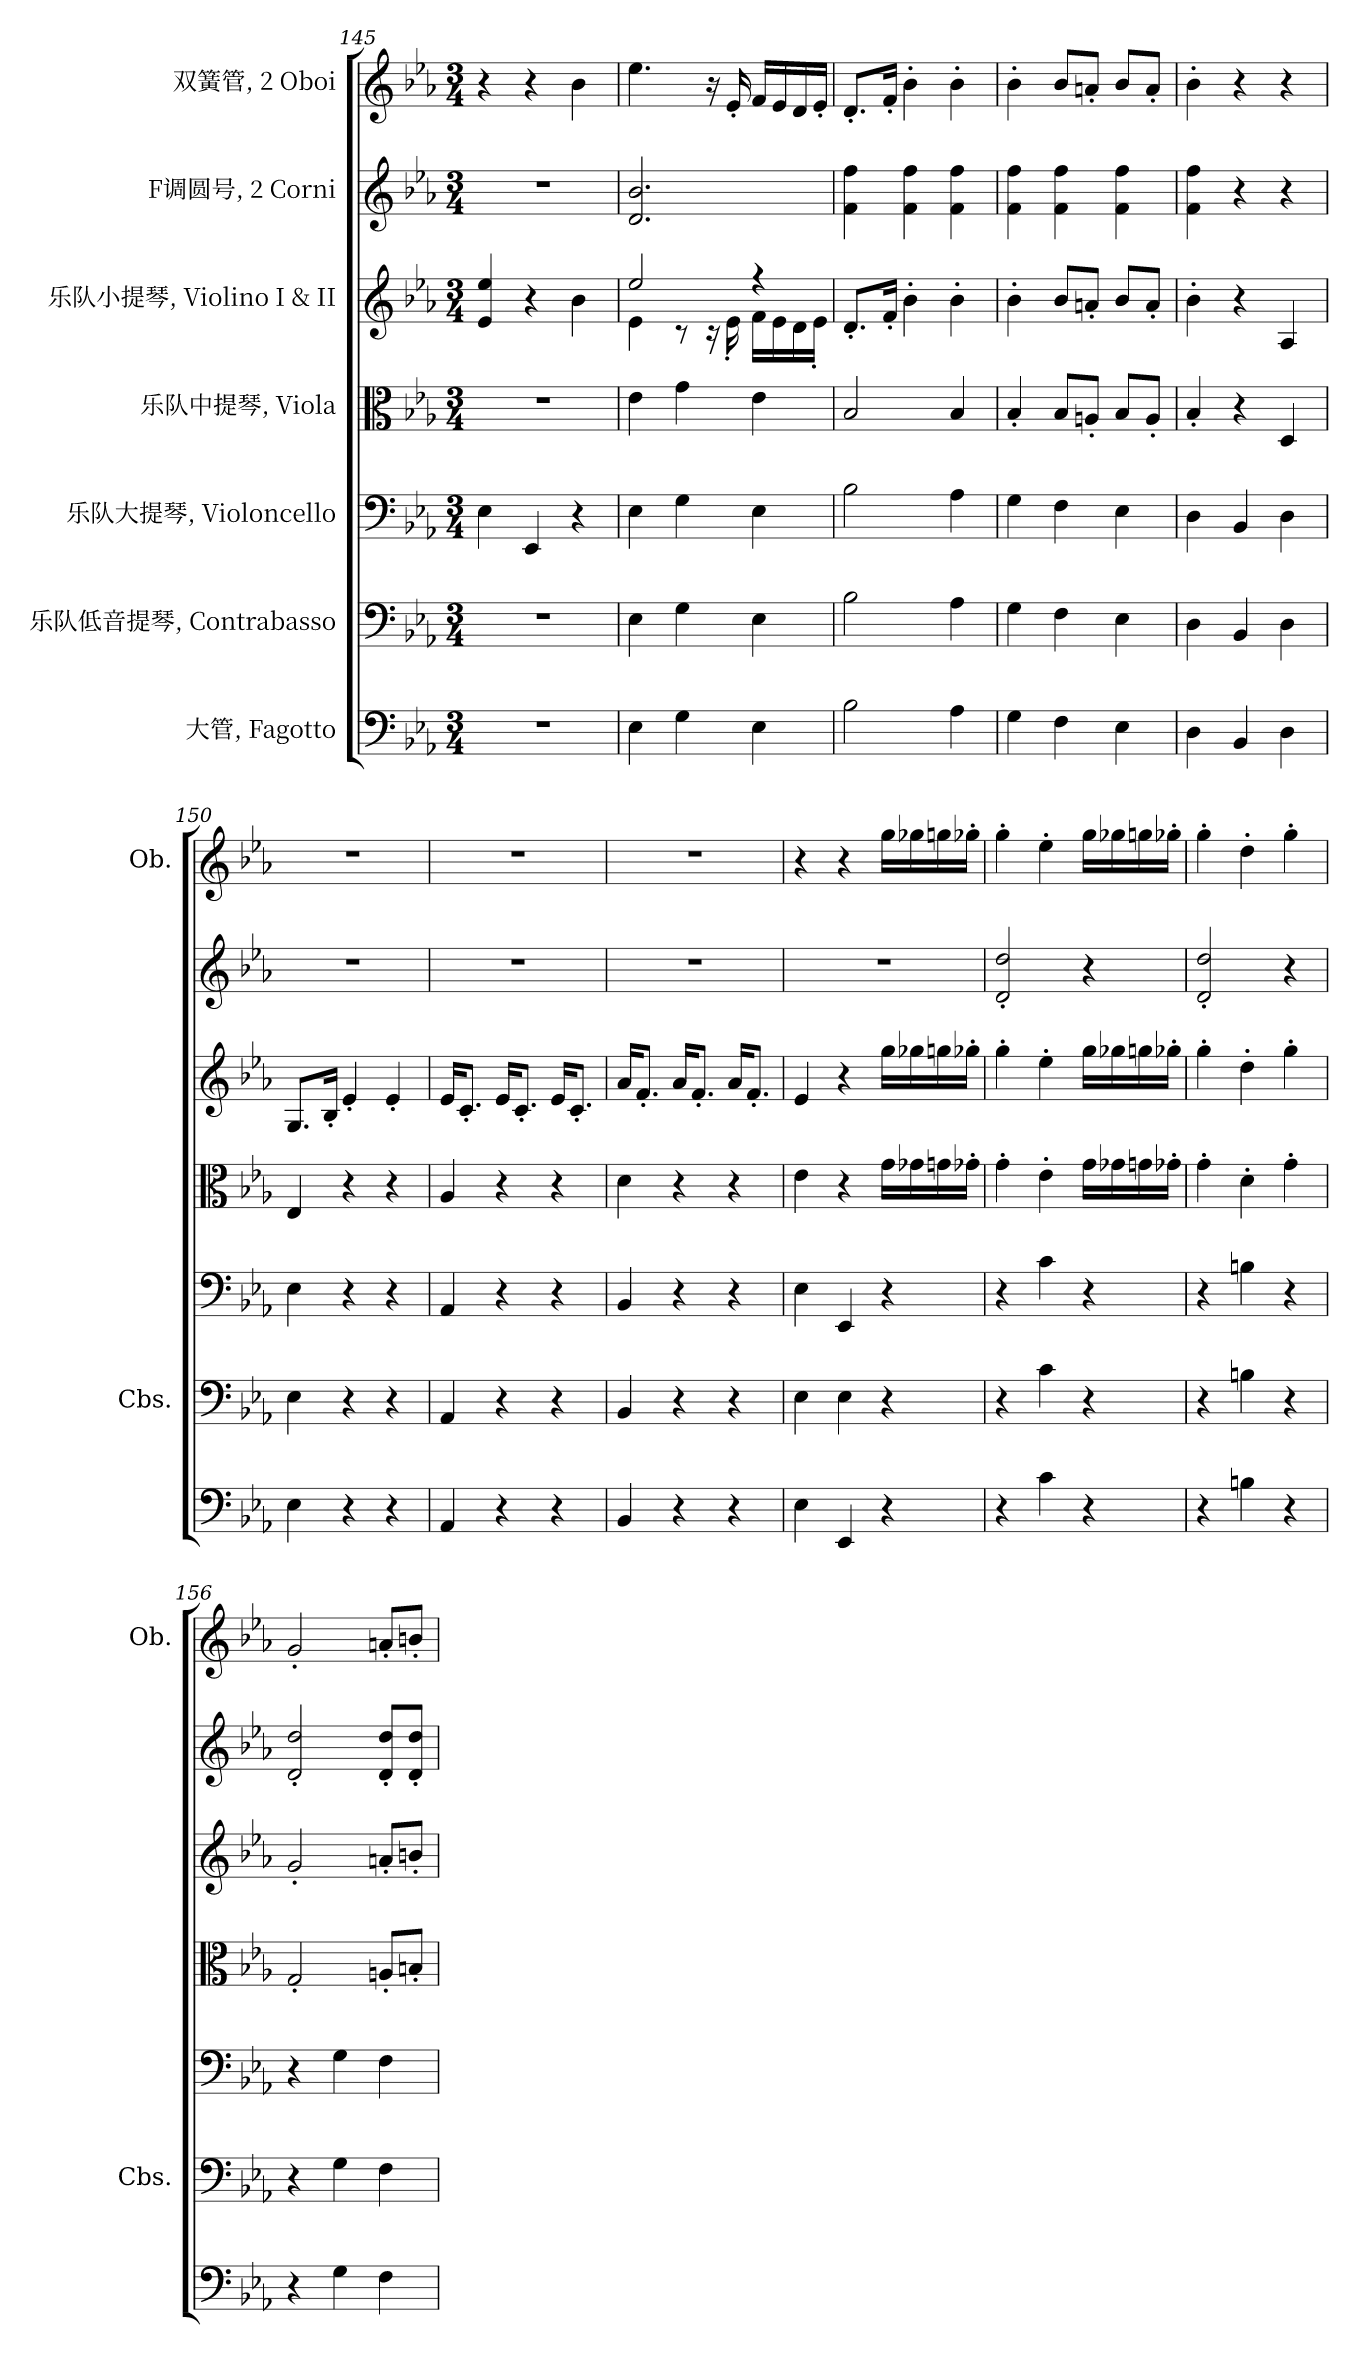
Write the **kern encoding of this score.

**kern	**kern	**kern	**kern	**kern	**kern	**kern
*part7	*part6	*part5	*part4	*part3	*part2	*part1
*staff7	*staff6	*staff5	*staff4	*staff3	*staff2	*staff1
*I"大管, Fagotto	*I"乐队低音提琴, Contrabasso	*I"乐队大提琴, Violoncello	*I"乐队中提琴, Viola	*I"乐队小提琴, Violino I &amp; II	*I"F调圆号, 2 Corni	*I"双簧管, 2 Oboi
*	*I'Cbs.	*	*	*	*	*I'Ob.
*clefF4	*clefF4	*clefF4	*clefC3	*clefG2	*clefG2	*clefG2
*	*ITrd7c12	*	*	*	*ITrd4c7	*
*k[b-e-a-]	*k[b-e-a-]	*k[b-e-a-]	*k[b-e-a-]	*k[b-e-a-]	*k[b-e-a-d-]	*k[b-e-a-]
*M3/4	*M3/4	*M3/4	*M3/4	*M3/4	*M3/4	*M3/4
=145	=145	=145	=145	=145	=145	=145
2.r	2.r	4E-\	2.r	4e-/ 4ee-/	2.r	4r
*	*	*	*	*	*	*MM114
.	.	4EE-/	.	4r	.	4r
*	*	*	*	*	*	*MM129
.	.	4r	.	4b-\	.	4b-\
=146	=146	=146	=146	=146	=146	=146
*	*	*	*	*^	*	*
4E-\	4EE-\	4E-\	4e-\	2ee-/	4e-\	2.G/ 2.e-/	4.ee-\
4G\	4GG\	4G\	4g\	.	8r	.	.
.	.	.	.	.	16r	.	16r
.	.	.	.	.	16e-'\	.	16e-'/
4E-\	4EE-\	4E-\	4e-\	4r	16f\LL	.	16f/LL
.	.	.	.	.	16e-\	.	16e-/
.	.	.	.	.	16d\	.	16d/
.	.	.	.	.	16e-'\JJ	.	16e-'/JJ
*	*	*	*	*v	*v	*	*
=147	=147	=147	=147	=147	=147	=147
2B-\	2BB-\	2B-\	2B-/	8.d'/L	4B-\ 4b-\	8.d'/L
.	.	.	.	16f'/Jk	.	16f'/Jk
.	.	.	.	4b-'\	4B-\ 4b-\	4b-'\
4A-\	4AA-\	4A-\	4B-/	4b-'\	4B-\ 4b-\	4b-'\
!!LO:PB:g=z
=148	=148	=148	=148	=148	=148	=148
4G\	4GG\	4G\	4B-'/	4b-'\	4B-\ 4b-\	4b-'\
4F\	4FF\	4F\	8B-/L	8b-/L	4B-\ 4b-\	8b-/L
.	.	.	8An'/J	8an'/J	.	8an'/J
4E-\	4EE-\	4E-\	8B-/L	8b-/L	4B-\ 4b-\	8b-/L
.	.	.	8A'/J	8a'/J	.	8a'/J
=149	=149	=149	=149	=149	=149	=149
4D\	4DD\	4D\	4B-'/	4b-'\	4B-\ 4b-\	4b-'\
4BB-/	4BBB-/	4BB-/	4r	4r	4r	4r
4D\	4DD\	4D\	4D/	4A-/	4r	4r
=150	=150	=150	=150	=150	=150	=150
4E-\	4EE-\	4E-\	4E-/	8.G/L	2.r	2.r
.	.	.	.	16B-'/Jk	.	.
4r	4r	4r	4r	4e-'/	.	.
4r	4r	4r	4r	4e-'/	.	.
=151	=151	=151	=151	=151	=151	=151
4AA-/	4AAA-/	4AA-/	4A-/	16e-/KL	2.r	2.r
.	.	.	.	8.c'/J	.	.
4r	4r	4r	4r	16e-/KL	.	.
.	.	.	.	8.c'/J	.	.
4r	4r	4r	4r	16e-/KL	.	.
.	.	.	.	8.c'/J	.	.
=152	=152	=152	=152	=152	=152	=152
4BB-/	4BBB-/	4BB-/	4d\	16a-/KL	2.r	2.r
.	.	.	.	8.f'/J	.	.
4r	4r	4r	4r	16a-/KL	.	.
.	.	.	.	8.f'/J	.	.
4r	4r	4r	4r	16a-/KL	.	.
.	.	.	.	8.f'/J	.	.
=153	=153	=153	=153	=153	=153	=153
4E-\	4EE-\	4E-\	4e-\	4e-/	2.r	4r
4EE-/	4EE-\	4EE-/	4r	4r	.	4r
4r	4r	4r	16g\LL	16gg\LL	.	16gg\LL
.	.	.	16g-X\	16gg-X\	.	16gg-X\
.	.	.	16gn\	16ggn\	.	16ggn\
.	.	.	16g-X'\JJ	16gg-X'\JJ	.	16gg-X'\JJ
!!LO:PB:g=z
=154	=154	=154	=154	=154	=154	=154
4r	4r	4r	4g'\	4gg'\	2G/' 2g/'	4gg'\
4c\	4C\	4c\	4e-'\	4ee-'\	.	4ee-'\
4r	4r	4r	16g\LL	16gg\LL	4r	16gg\LL
.	.	.	16g-X\	16gg-X\	.	16gg-X\
.	.	.	16gn\	16ggn\	.	16ggn\
.	.	.	16g-X'\JJ	16gg-X'\JJ	.	16gg-X'\JJ
=155	=155	=155	=155	=155	=155	=155
4r	4r	4r	4g'\	4gg'\	2G/' 2g/'	4gg'\
4Bn\	4BBn\	4Bn\	4d'\	4dd'\	.	4dd'\
4r	4r	4r	4g'\	4gg'\	4r	4gg'\
=156	=156	=156	=156	=156	=156	=156
4r	4r	4r	2G'/	2g'/	2G/' 2g/'	2g'/
4G\	4GG\	4G\	.	.	.	.
4F\	4FF\	4F\	8An'/L	8an'/L	8G/' 8g/'L	8an'/L
.	.	.	8Bn'/J	8bn'/J	8G/' 8g/'J	8bn'/J
=	=	=	=	=	=	=
*-	*-	*-	*-	*-	*-	*-
